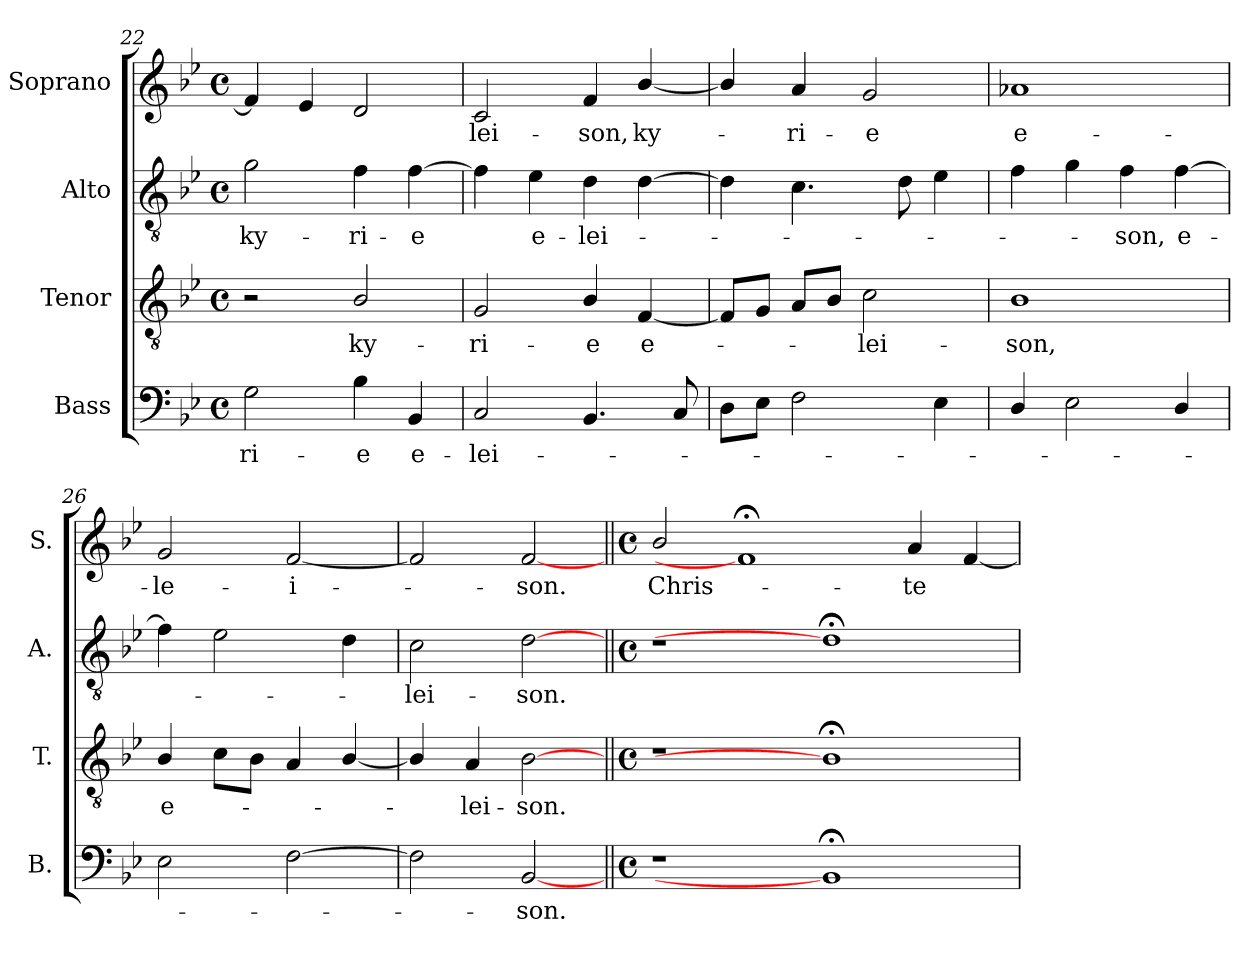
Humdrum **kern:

**kern	**text	**kern	**text	**kern	**text	**kern	**text
*part4	*part4	*part3	*part3	*part2	*part2	*part1	*part1
*staff4	*staff4	*staff3	*staff3	*staff2	*staff2	*staff1	*staff1
*I"Bass	*	*I"Tenor	*	*I"Alto	*	*I"Soprano	*
*I'B.	*	*I'T.	*	*I'A.	*	*I'S.	*
*clefF4	*	*clefGv2	*	*clefGv2	*	*clefG2	*
*	*	*ITrd7c12	*	*ITrd7c12	*	*	*
*k[b-e-]	*	*k[b-e-]	*	*k[b-e-]	*	*k[b-e-]	*
*B-:	*	*B-:	*	*B-:	*	*B-:	*
*M4/4	*	*M4/4	*	*M4/4	*	*M4/4	*
*met(c)	*	*met(c)	*	*met(c)	*	*met(c)	*
=22	=22	=22	=22	=22	=22	=22	=22
!	!LO:LY:b:color=#000000	!	!	!	!	!	!
!	!	!	!	!	!LO:LY:b:color=#000000	!	!
2Gi\	-ri-	2r	.	2Gi\	ky-	4fi/]	.
.	.	.	.	.	.	4e-i/	.
!	!LO:LY:b:color=#000000	!	!	!	!	!	!
!	!	!	!LO:LY:b:color=#000000	!	!	!	!
!	!	!	!	!	!LO:LY:b:color=#000000	!	!
4B-i\	-e	2BB-i/	ky-	4Fi\	-ri-	2di/	.
!	!LO:LY:b:color=#000000	!	!	!	!	!	!
!	!	!	!	!	!LO:LY:b:color=#000000	!	!
4BB-i/	e-	.	.	[4Fi\	-e	.	.
=23	=23	=23	=23	=23	=23	=23	=23
!	!LO:LY:b:color=#000000	!	!	!	!	!	!
!	!	!	!LO:LY:b:color=#000000	!	!	!	!
!	!	!	!	!	!	!	!LO:LY:b:color=#000000
2Ci/	-lei-	2GGi/	-ri-	4Fi\]	.	2ci/	-lei-
!	!	!	!	!	!LO:LY:b:color=#000000	!	!
.	.	.	.	4E-i\	e-	.	.
!	!	!	!LO:LY:b:color=#000000	!	!	!	!
!	!	!	!	!	!LO:LY:b:color=#000000	!	!
!	!	!	!	!	!	!	!LO:LY:b:color=#000000
4.BB-i/	.	4BB-i/	-e	4Di\	-lei-	4fi/	-son,
!	!	!	!LO:LY:b:color=#000000	!	!	!	!
!	!	!	!	!	!	!	!LO:LY:b:color=#000000
.	.	[4FFi/	e-	[4Di\	.	[4b-i/	ky-
8Ci/	.	.	.	.	.	.	.
!!LO:LB:g=z
=24	=24	=24	=24	=24	=24	=24	=24
8Di\L	.	8FFi/L]	.	4Di\]	.	4b-i/]	.
8E-i\J	.	8GGi/J	.	.	.	.	.
!	!	!	!	!	!	!	!LO:LY:b:color=#000000
2Fi\	.	8AAi/L	.	4.Ci\	.	4ai/	-ri-
.	.	8BB-i/J	.	.	.	.	.
!	!	!	!LO:LY:b:color=#000000	!	!	!	!
!	!	!	!	!	!	!	!LO:LY:b:color=#000000
.	.	2Ci\	-lei-	.	.	2gi/	-e
.	.	.	.	8Di\	.	.	.
4E-i\	.	.	.	4E-i\	.	.	.
=25	=25	=25	=25	=25	=25	=25	=25
!	!	!	!LO:LY:b:color=#000000	!	!	!	!
!	!	!	!	!	!	!	!LO:LY:b:color=#000000
4Di/	.	1BB-i	-son,	4Fi\	.	1a-Xi	e-
2E-i\	.	.	.	4Gi\	.	.	.
!	!	!	!	!	!LO:LY:b:color=#000000	!	!
.	.	.	.	4Fi\	-son,	.	.
!	!	!	!	!	!LO:LY:b:color=#000000	!	!
4Di/	.	.	.	[4Fi\	e-	.	.
=26	=26	=26	=26	=26	=26	=26	=26
!	!	!	!LO:LY:b:color=#000000	!	!	!	!
!	!	!	!	!	!	!	!LO:LY:b:color=#000000
2E-i\	.	4BB-i/	e-	4Fi\]	.	2gi/	-le-
.	.	8Ci\L	.	2E-i\	.	.	.
.	.	8BB-i\J	.	.	.	.	.
!	!	!	!	!	!	!	!LO:LY:b:color=#000000
[2Fi\	.	4AAi/	.	.	.	[2fi/	-i-
.	.	[4BB-i/	.	4Di\	.	.	.
=27	=27	=27	=27	=27	=27	=27	=27
!	!	!	!	!	!LO:LY:b:color=#000000	!	!
2Fi\]	.	4BB-i/]	.	2Ci\	-lei-	2fi/]	.
!	!	!	!LO:LY:b:color=#000000	!	!	!	!
.	.	4AAi/	-lei-	.	.	.	.
!	!LO:LY:b:color=#000000	!	!	!	!	!	!
!	!	!	!LO:LY:b:color=#000000	!	!	!	!
!	!	!	!	!	!LO:LY:b:color=#000000	!	!
!	!	!	!	!	!	!	!LO:LY:b:color=#000000
[2BB-i	-son.	[2BB-i	-son.	[2Di	-son.	[2fi	-son.
!!LO:PB:g=z
=28||	=28||	=28||	=28||	=28||	=28||	=28||	=28||
*M4/4	*	*M4/4	*	*M4/4	*	*M4/4	*
*met(c)	*	*met(c)	*	*met(c)	*	*met(c)	*
!	!	!	!	!	!	!	!LO:LY:b:color=#000000
1r	.	1r	.	1r	.	2b-i/	Chris-
.	.	.	.	.	.	1f;i]	.
1BB-;i]	.	1BB-;i]	.	1D;i]	.	.	.
!	!	!	!	!	!	!	!LO:LY:b:color=#000000
.	.	.	.	.	.	4ai/	-te
.	.	.	.	.	.	[4fi/	.
=	=	=	=	=	=	=	=
*-	*-	*-	*-	*-	*-	*-	*-
